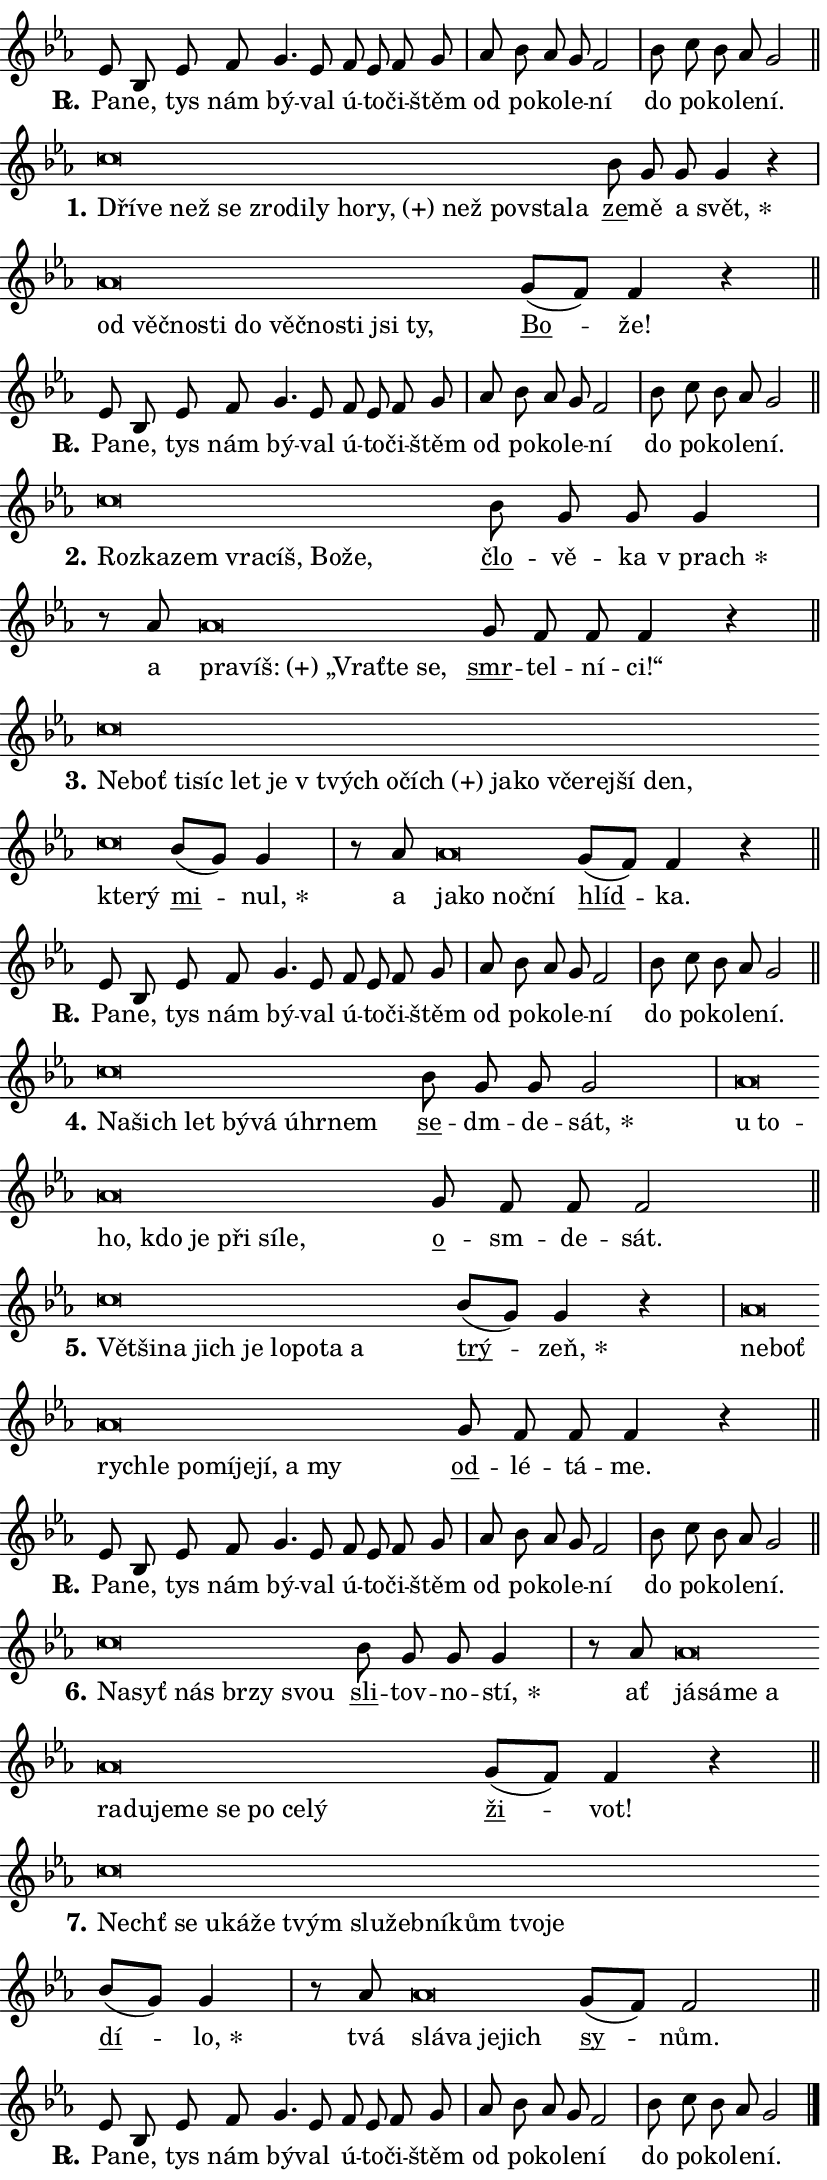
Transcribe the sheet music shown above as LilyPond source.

\version "2.24.0"
\header { tagline = "" }
\paper {
  indent = 0\cm
  top-margin = 0\cm
  right-margin = 0.13\cm % to fit lyric hyphens
  bottom-margin = 0\cm
  left-margin = 0\cm
  paper-width = 14\cm
  page-breaking = #ly:one-page-breaking
  system-system-spacing.basic-distance = #11
  score-system-spacing.basic-distance = #11
  ragged-last = ##f
}


%% Author: Thomas Morley
%% https://lists.gnu.org/archive/html/lilypond-user/2020-05/msg00002.html
#(define (line-position grob)
"Returns position of @var[grob} in current system:
   @code{'start}, if at first time-step
   @code{'end}, if at last time-step
   @code{'middle} otherwise
"
  (let* ((col (ly:item-get-column grob))
         (ln (ly:grob-object col 'left-neighbor))
         (rn (ly:grob-object col 'right-neighbor))
         (col-to-check-left (if (ly:grob? ln) ln col))
         (col-to-check-right (if (ly:grob? rn) rn col))
         (break-dir-left
           (and
             (ly:grob-property col-to-check-left 'non-musical #f)
             (ly:item-break-dir col-to-check-left)))
         (break-dir-right
           (and
             (ly:grob-property col-to-check-right 'non-musical #f)
             (ly:item-break-dir col-to-check-right))))
        (cond ((eqv? 1 break-dir-left) 'start)
              ((eqv? -1 break-dir-right) 'end)
              (else 'middle))))

#(define (tranparent-at-line-position vctor)
  (lambda (grob)
  "Relying on @code{line-position} select the relevant enry from @var{vctor}.
Used to determine transparency,"
    (case (line-position grob)
      ((end) (not (vector-ref vctor 0)))
      ((middle) (not (vector-ref vctor 1)))
      ((start) (not (vector-ref vctor 2))))))

noteHeadBreakVisibility =
#(define-music-function (break-visibility)(vector?)
"Makes @code{NoteHead}s transparent relying on @var{break-visibility}"
#{
  \override NoteHead.transparent =
    #(tranparent-at-line-position break-visibility)
#})

#(define delete-ledgers-for-transparent-note-heads
  (lambda (grob)
    "Reads whether a @code{NoteHead} is transparent.
If so this @code{NoteHead} is removed from @code{'note-heads} from
@var{grob}, which is supposed to be @code{LedgerLineSpanner}.
As a result ledgers are not printed for this @code{NoteHead}"
    (let* ((nhds-array (ly:grob-object grob 'note-heads))
           (nhds-list
             (if (ly:grob-array? nhds-array)
                 (ly:grob-array->list nhds-array)
                 '()))
           ;; Relies on the transparent-property being done before
           ;; Staff.LedgerLineSpanner.after-line-breaking is executed.
           ;; This is fragile ...
           (to-keep
             (remove
               (lambda (nhd)
                 (ly:grob-property nhd 'transparent #f))
               nhds-list)))
      ;; TODO find a better method to iterate over grob-arrays, similiar
      ;; to filter/remove etc for lists
      ;; For now rebuilt from scratch
      (set! (ly:grob-object grob 'note-heads)  '())
      (for-each
        (lambda (nhd)
          (ly:pointer-group-interface::add-grob grob 'note-heads nhd))
        to-keep))))

squashNotes = {
  \override NoteHead.X-extent = #'(-0.2 . 0.2)
  \override NoteHead.Y-extent = #'(-0.75 . 0)
  \override NoteHead.stencil =
    #(lambda (grob)
       (let ((pos (ly:grob-property grob 'staff-position)))
         (begin
           (if (< pos -7) (display "ERROR: Lower brevis then expected\n") (display ""))
           (if (<= pos -6) ly:text-interface::print ly:note-head::print))))
}
unSquashNotes = {
  \revert NoteHead.X-extent
  \revert NoteHead.Y-extent
  \revert NoteHead.stencil
}

hideNotes = \noteHeadBreakVisibility #begin-of-line-visible
unHideNotes = \noteHeadBreakVisibility #all-visible

% work-around for resetting accidentals
% https://lilypond.org/doc/v2.23/Documentation/notation/displaying-rhythms#unmetered-music
cadenzaMeasure = {
  \cadenzaOff
  \partial 1024 s1024
  \cadenzaOn
}

#(define-markup-command (accent layout props text) (markup?)
  "Underline accented syllable"
  (interpret-markup layout props
    #{\markup \override #'(offset . 4.3) \underline { #text }#}))

responsum = \markup \concat {
  "R" \hspace #-1.05 \path #0.1 #'((moveto 0 0.07) (lineto 0.9 0.8)) \hspace #0.05 "."
}

spaceSize = #0.6828661417322834 % exact space size for TeX Gyre Schola

\layout {
  \context {
    \Staff
    \remove "Time_signature_engraver"
    \override LedgerLineSpanner.after-line-breaking = #delete-ledgers-for-transparent-note-heads
  }
  \context {
    \Lyrics {
      \override LyricSpace.minimum-distance = \spaceSize
      \override LyricText.font-name = #"TeX Gyre Schola"
      \override LyricText.font-size = 1
      \override StanzaNumber.font-name = #"TeX Gyre Schola Bold"
      \override StanzaNumber.font-size = 1
    }
  }
  \context {
    \Score 
    \override NoteHead.text =
      #(lambda (grob) 
        (let ((pos (ly:grob-property grob 'staff-position)))
          #{\markup {
            \combine
              \halign #-0.55 \raise #(if (= pos -6) 0 0.5) \override #'(thickness . 2) \draw-line #'(3.2 . 0)
              \musicglyph "noteheads.sM1"
          }#}))
  }
}

% magnetic-lyrics.ily
%
%   written by
%     Jean Abou Samra <jean@abou-samra.fr>
%     Werner Lemberg <wl@gnu.org>
%
%   adapted by
%     Jiri Hon <jiri.hon@gmail.com>
%
% Version 2022-Apr-15

% https://www.mail-archive.com/lilypond-user@gnu.org/msg149350.html

#(define (Left_hyphen_pointer_engraver context)
   "Collect syllable-hyphen-syllable occurrences in lyrics and store
them in properties.  This engraver only looks to the left.  For
example, if the lyrics input is @code{foo -- bar}, it does the
following.

@itemize @bullet
@item
Set the @code{text} property of the @code{LyricHyphen} grob between
@q{foo} and @q{bar} to @code{foo}.

@item
Set the @code{left-hyphen} property of the @code{LyricText} grob with
text @q{foo} to the @code{LyricHyphen} grob between @q{foo} and
@q{bar}.
@end itemize

Use this auxiliary engraver in combination with the
@code{lyric-@/text::@/apply-@/magnetic-@/offset!} hook."
   (let ((hyphen #f)
         (text #f))
     (make-engraver
      (acknowledgers
       ((lyric-syllable-interface engraver grob source-engraver)
        (set! text grob)))
      (end-acknowledgers
       ((lyric-hyphen-interface engraver grob source-engraver)
        ;(when (not (grob::has-interface grob 'lyric-space-interface))
          (set! hyphen grob)));)
      ((stop-translation-timestep engraver)
       (when (and text hyphen)
         (ly:grob-set-object! text 'left-hyphen hyphen))
       (set! text #f)
       (set! hyphen #f)))))

#(define (lyric-text::apply-magnetic-offset! grob)
   "If the space between two syllables is less than the value in
property @code{LyricText@/.details@/.squash-threshold}, move the right
syllable to the left so that it gets concatenated with the left
syllable.

Use this function as a hook for
@code{LyricText@/.after-@/line-@/breaking} if the
@code{Left_@/hyphen_@/pointer_@/engraver} is active."
   (let ((hyphen (ly:grob-object grob 'left-hyphen #f)))
     (when hyphen
       (let ((left-text (ly:spanner-bound hyphen LEFT)))
         (when (grob::has-interface left-text 'lyric-syllable-interface)
           (let* ((common (ly:grob-common-refpoint grob left-text X))
                  (this-x-ext (ly:grob-extent grob common X))
                  (left-x-ext
                   (begin
                     ;; Trigger magnetism for left-text.
                     (ly:grob-property left-text 'after-line-breaking)
                     (ly:grob-extent left-text common X)))
                  ;; `delta` is the gap width between two syllables.
                  (delta (- (interval-start this-x-ext)
                            (interval-end left-x-ext)))
                  (details (ly:grob-property grob 'details))
                  (threshold (assoc-get 'squash-threshold details 0.2)))
             (when (< delta threshold)
               (let* (;; We have to manipulate the input text so that
                      ;; ligatures crossing syllable boundaries are not
                      ;; disabled.  For languages based on the Latin
                      ;; script this is essentially a beautification.
                      ;; However, for non-Western scripts it can be a
                      ;; necessity.
                      (lt (ly:grob-property left-text 'text))
                      (rt (ly:grob-property grob 'text))
                      (is-space (grob::has-interface hyphen 'lyric-space-interface))
                      (space (if is-space " " ""))
                      (extra-delta (if is-space spaceSize 0))
                      ;; Append new syllable.
                      (ltrt-space (if (and (string? lt) (string? rt))
                                (string-append lt space rt)
                                (make-concat-markup (list lt space rt))))
                      ;; Right-align `ltrt` to the right side.
                      (ltrt-space-markup (grob-interpret-markup
                               grob
                               (make-translate-markup
                                (cons (interval-length this-x-ext) 0)
                                (make-right-align-markup ltrt-space)))))
                 (begin
                   ;; Don't print `left-text`.
                   (ly:grob-set-property! left-text 'stencil #f)
                   ;; Set text and stencil (which holds all collected
                   ;; syllables so far) and shift it to the left.
                   (ly:grob-set-property! grob 'text ltrt-space)
                   (ly:grob-set-property! grob 'stencil ltrt-space-markup)
                   (ly:grob-translate-axis! grob (- (- delta extra-delta)) X))))))))))


#(define (lyric-hyphen::displace-bounds-first grob)
   ;; Make very sure this callback isn't triggered too early.
   (let ((left (ly:spanner-bound grob LEFT))
         (right (ly:spanner-bound grob RIGHT)))
     (ly:grob-property left 'after-line-breaking)
     (ly:grob-property right 'after-line-breaking)
     (ly:lyric-hyphen::print grob)))

squashThreshold = #0.4

\layout {
  \context {
    \Lyrics
    \consists #Left_hyphen_pointer_engraver
    \override LyricText.after-line-breaking =
      #lyric-text::apply-magnetic-offset!
    \override LyricHyphen.stencil = #lyric-hyphen::displace-bounds-first
    \override LyricText.details.squash-threshold = \squashThreshold
    \override LyricHyphen.minimum-distance = 0
    \override LyricHyphen.minimum-length = \squashThreshold
  }
}

squashText = \override LyricText.details.squash-threshold = 9999
unSquashText = \override LyricText.details.squash-threshold = \squashThreshold

leftText = \override LyricText.self-alignment-X = #LEFT
unLeftText = \revert LyricText.self-alignment-X

starOffset = #(lambda (grob) 
                (let ((x_offset (ly:self-alignment-interface::aligned-on-x-parent grob)))
                  (if (= x_offset 0) 0 (+ x_offset 1.2))))

star = #(define-music-function (syllable)(string?)
"Append star separator at the end of a syllable"
#{
  \once \override LyricText.X-offset = #starOffset
  \lyricmode { \markup {
    #syllable
    \override #'((font-name . "TeX Gyre Schola Bold")) \hspace #0.2 \lower #0.65 \larger "*"
  } }
#})

starAccent = #(define-music-function (syllable)(string?)
"Append star separator at the end of a syllable and make accent"
#{
  \once \override LyricText.X-offset = #starOffset
  \lyricmode { \markup {
    \accent #syllable
    \override #'((font-name . "TeX Gyre Schola Bold")) \hspace #0.2 \lower #0.65 \larger "*"
  } }
#})

breath = #(define-music-function (syllable)(string?)
"Append breathing indicator at the end of a syllable"
#{
  \lyricmode { \markup { #syllable "+" } }
#})

optionalBreath = #(define-music-function (syllable)(string?)
"Append optional breathing indicator at the end of a syllable"
#{
  \lyricmode { \markup { #syllable "(+)" } }
#})


\score {
    <<
        \new Voice = "melody" { \cadenzaOn \key es \major \relative { es'8 bes es f g4. es8 \bar "" f es f g \cadenzaMeasure \bar "|" as bes as g f2 \cadenzaMeasure \bar "|" bes8 c bes as g2 \cadenzaMeasure \bar "||" \break } }
        \new Lyrics \lyricsto "melody" { \lyricmode { \set stanza = \responsum
Pa -- ne, tys nám bý -- val ú -- to -- či -- štěm od po -- ko -- le -- ní do po -- ko -- le -- ní. } }
    >>
    \layout {}
}

\score {
    <<
        \new Voice = "melody" { \cadenzaOn \key es \major \relative { \squashNotes c''\breve*1/16 \hideNotes \breve*1/16 \bar "" \breve*1/16 \bar "" \breve*1/16 \bar "" \breve*1/16 \bar "" \breve*1/16 \bar "" \breve*1/16 \bar "" \breve*1/16 \bar "" \breve*1/16 \bar "" \breve*1/16 \bar "" \breve*1/16 \bar "" \breve*1/16 \breve*1/16 \bar "" \unHideNotes \unSquashNotes \bar "" bes8 g g g4 r \cadenzaMeasure \bar "|" \squashNotes as\breve*1/16 \hideNotes \breve*1/16 \bar "" \breve*1/16 \bar "" \breve*1/16 \bar "" \breve*1/16 \bar "" \breve*1/16 \bar "" \breve*1/16 \bar "" \breve*1/16 \bar "" \breve*1/16 \breve*1/16 \bar "" \unHideNotes \unSquashNotes \bar "" g8[( f)] f4 r \cadenzaMeasure \bar "||" \break } }
        \new Lyrics \lyricsto "melody" { \lyricmode { \set stanza = "1."
\leftText Dří -- \squashText ve než se zro -- di -- ly ho -- \optionalBreath ry, než po -- vsta -- la \unLeftText \unSquashText \markup \accent ze -- mě a \star svět, \leftText od \squashText věč -- no -- sti do věč -- no -- sti jsi ty, \unLeftText \unSquashText \markup \accent Bo -- že! } }
    >>
    \layout {}
}

\score {
    <<
        \new Voice = "melody" { \cadenzaOn \key es \major \relative { es'8 bes es f g4. es8 \bar "" f es f g \cadenzaMeasure \bar "|" as bes as g f2 \cadenzaMeasure \bar "|" bes8 c bes as g2 \cadenzaMeasure \bar "||" \break } }
        \new Lyrics \lyricsto "melody" { \lyricmode { \set stanza = \responsum
Pa -- ne, tys nám bý -- val ú -- to -- či -- štěm od po -- ko -- le -- ní do po -- ko -- le -- ní. } }
    >>
    \layout {}
}

\score {
    <<
        \new Voice = "melody" { \cadenzaOn \key es \major \relative { \squashNotes c''\breve*1/16 \hideNotes \breve*1/16 \bar "" \breve*1/16 \bar "" \breve*1/16 \bar "" \breve*1/16 \bar "" \breve*1/16 \breve*1/16 \bar "" \unHideNotes \unSquashNotes \bar "" bes8 g g g4 \cadenzaMeasure \bar "|" r8 as8 \squashNotes as\breve*1/16 \hideNotes \breve*1/16 \bar "" \breve*1/16 \bar "" \breve*1/16 \breve*1/16 \bar "" \unHideNotes \unSquashNotes \bar "" g8 f f f4 r \cadenzaMeasure \bar "||" \break } }
        \new Lyrics \lyricsto "melody" { \lyricmode { \set stanza = "2."
\leftText Roz -- \squashText ka -- zem vra -- cíš, Bo -- že, \unLeftText \unSquashText \markup \accent člo -- vě -- ka \star "v prach" a \leftText pra -- \squashText \optionalBreath víš: „Vrať -- te se, \unLeftText \unSquashText \markup \accent smr -- tel -- ní -- ci!“ } }
    >>
    \layout {}
}

\score {
    <<
        \new Voice = "melody" { \cadenzaOn \key es \major \relative { \squashNotes c''\breve*1/16 \hideNotes \breve*1/16 \bar "" \breve*1/16 \bar "" \breve*1/16 \bar "" \breve*1/16 \bar "" \breve*1/16 \bar "" \breve*1/16 \bar "" \breve*1/16 \bar "" \breve*1/16 \bar "" \breve*1/16 \bar "" \breve*1/16 \bar "" \breve*1/16 \bar "" \breve*1/16 \bar "" \breve*1/16 \bar "" \breve*1/16 \bar "" \breve*1/16 \breve*1/16 \bar "" \unHideNotes \unSquashNotes \bar "" bes8[( g)] g4 \cadenzaMeasure \bar "|" r8 as8 \squashNotes as\breve*1/16 \hideNotes \breve*1/16 \bar "" \breve*1/16 \breve*1/16 \bar "" \unHideNotes \unSquashNotes \bar "" g8[( f)] f4 r \cadenzaMeasure \bar "||" \break } }
        \new Lyrics \lyricsto "melody" { \lyricmode { \set stanza = "3."
\leftText Ne -- \squashText boť ti -- síc let je "v tvých" o -- \optionalBreath čích ja -- ko vče -- rej -- ší den, kte -- rý \unLeftText \unSquashText \markup \accent mi -- \star nul, a \leftText ja -- \squashText ko noč -- ní \unLeftText \unSquashText \markup \accent hlíd -- ka. } }
    >>
    \layout {}
}

\score {
    <<
        \new Voice = "melody" { \cadenzaOn \key es \major \relative { es'8 bes es f g4. es8 \bar "" f es f g \cadenzaMeasure \bar "|" as bes as g f2 \cadenzaMeasure \bar "|" bes8 c bes as g2 \cadenzaMeasure \bar "||" \break } }
        \new Lyrics \lyricsto "melody" { \lyricmode { \set stanza = \responsum
Pa -- ne, tys nám bý -- val ú -- to -- či -- štěm od po -- ko -- le -- ní do po -- ko -- le -- ní. } }
    >>
    \layout {}
}

\score {
    <<
        \new Voice = "melody" { \cadenzaOn \key es \major \relative { \squashNotes c''\breve*1/16 \hideNotes \breve*1/16 \bar "" \breve*1/16 \bar "" \breve*1/16 \bar "" \breve*1/16 \bar "" \breve*1/16 \breve*1/16 \bar "" \unHideNotes \unSquashNotes \bar "" bes8 g g g2 \cadenzaMeasure \bar "|" \squashNotes as\breve*1/16 \hideNotes \breve*1/16 \bar "" \breve*1/16 \bar "" \breve*1/16 \bar "" \breve*1/16 \bar "" \breve*1/16 \bar "" \breve*1/16 \breve*1/16 \bar "" \unHideNotes \unSquashNotes \bar "" g8 f f f2 \cadenzaMeasure \bar "||" \break } }
        \new Lyrics \lyricsto "melody" { \lyricmode { \set stanza = "4."
\leftText Na -- \squashText šich let bý -- vá úhr -- nem \unLeftText \unSquashText \markup \accent se -- dm -- de -- \star sát, \leftText u \squashText to -- ho, kdo je při sí -- le, \unLeftText \unSquashText \markup \accent o -- sm -- de -- sát. } }
    >>
    \layout {}
}

\score {
    <<
        \new Voice = "melody" { \cadenzaOn \key es \major \relative { \squashNotes c''\breve*1/16 \hideNotes \breve*1/16 \bar "" \breve*1/16 \bar "" \breve*1/16 \bar "" \breve*1/16 \bar "" \breve*1/16 \bar "" \breve*1/16 \bar "" \breve*1/16 \breve*1/16 \bar "" \unHideNotes \unSquashNotes \bar "" bes8[( g)] g4 r \cadenzaMeasure \bar "|" \squashNotes as\breve*1/16 \hideNotes \breve*1/16 \bar "" \breve*1/16 \bar "" \breve*1/16 \bar "" \breve*1/16 \bar "" \breve*1/16 \bar "" \breve*1/16 \bar "" \breve*1/16 \bar "" \breve*1/16 \breve*1/16 \bar "" \unHideNotes \unSquashNotes \bar "" g8 f f f4 r \cadenzaMeasure \bar "||" \break } }
        \new Lyrics \lyricsto "melody" { \lyricmode { \set stanza = "5."
\leftText Vět -- \squashText ši -- na jich je lo -- po -- ta a \unLeftText \unSquashText \markup \accent trý -- \star zeň, \leftText ne -- \squashText boť rych -- le po -- mí -- je -- jí, a my \unLeftText \unSquashText \markup \accent od -- lé -- tá -- me. } }
    >>
    \layout {}
}

\score {
    <<
        \new Voice = "melody" { \cadenzaOn \key es \major \relative { es'8 bes es f g4. es8 \bar "" f es f g \cadenzaMeasure \bar "|" as bes as g f2 \cadenzaMeasure \bar "|" bes8 c bes as g2 \cadenzaMeasure \bar "||" \break } }
        \new Lyrics \lyricsto "melody" { \lyricmode { \set stanza = \responsum
Pa -- ne, tys nám bý -- val ú -- to -- či -- štěm od po -- ko -- le -- ní do po -- ko -- le -- ní. } }
    >>
    \layout {}
}

\score {
    <<
        \new Voice = "melody" { \cadenzaOn \key es \major \relative { \squashNotes c''\breve*1/16 \hideNotes \breve*1/16 \bar "" \breve*1/16 \bar "" \breve*1/16 \bar "" \breve*1/16 \breve*1/16 \bar "" \unHideNotes \unSquashNotes \bar "" bes8 g g g4 \cadenzaMeasure \bar "|" r8 as8 \squashNotes as\breve*1/16 \hideNotes \breve*1/16 \bar "" \breve*1/16 \bar "" \breve*1/16 \bar "" \breve*1/16 \bar "" \breve*1/16 \bar "" \breve*1/16 \bar "" \breve*1/16 \bar "" \breve*1/16 \bar "" \breve*1/16 \bar "" \breve*1/16 \breve*1/16 \bar "" \unHideNotes \unSquashNotes \bar "" g8[( f)] f4 r \cadenzaMeasure \bar "||" \break } }
        \new Lyrics \lyricsto "melody" { \lyricmode { \set stanza = "6."
\leftText Na -- \squashText syť nás br -- zy svou \unLeftText \unSquashText \markup \accent sli -- tov -- no -- \star stí, ať \leftText já -- \squashText sá -- me a ra -- du -- je -- me se po ce -- lý \unLeftText \unSquashText \markup \accent ži -- vot! } }
    >>
    \layout {}
}

\score {
    <<
        \new Voice = "melody" { \cadenzaOn \key es \major \relative { \squashNotes c''\breve*1/16 \hideNotes \breve*1/16 \bar "" \breve*1/16 \bar "" \breve*1/16 \bar "" \breve*1/16 \bar "" \breve*1/16 \bar "" \breve*1/16 \bar "" \breve*1/16 \bar "" \breve*1/16 \bar "" \breve*1/16 \bar "" \breve*1/16 \breve*1/16 \bar "" \unHideNotes \unSquashNotes \bar "" bes8[( g)] g4 \cadenzaMeasure \bar "|" r8 as8 \squashNotes as\breve*1/16 \hideNotes \breve*1/16 \bar "" \breve*1/16 \breve*1/16 \bar "" \unHideNotes \unSquashNotes \bar "" g8[( f)] f2 \cadenzaMeasure \bar "||" \break } }
        \new Lyrics \lyricsto "melody" { \lyricmode { \set stanza = "7."
\leftText Nechť \squashText se u -- ká -- že tvým slu -- žeb -- ní -- kům tvo -- je \unLeftText \unSquashText \markup \accent dí -- \star lo, tvá \leftText slá -- \squashText va je -- jich \unLeftText \unSquashText \markup \accent sy -- nům. } }
    >>
    \layout {}
}

\score {
    <<
        \new Voice = "melody" { \cadenzaOn \key es \major \relative { es'8 bes es f g4. es8 \bar "" f es f g \cadenzaMeasure \bar "|" as bes as g f2 \cadenzaMeasure \bar "|" bes8 c bes as g2 \cadenzaMeasure \bar "||" \break } \bar "|." }
        \new Lyrics \lyricsto "melody" { \lyricmode { \set stanza = \responsum
Pa -- ne, tys nám bý -- val ú -- to -- či -- štěm od po -- ko -- le -- ní do po -- ko -- le -- ní. } }
    >>
    \layout {}
}
